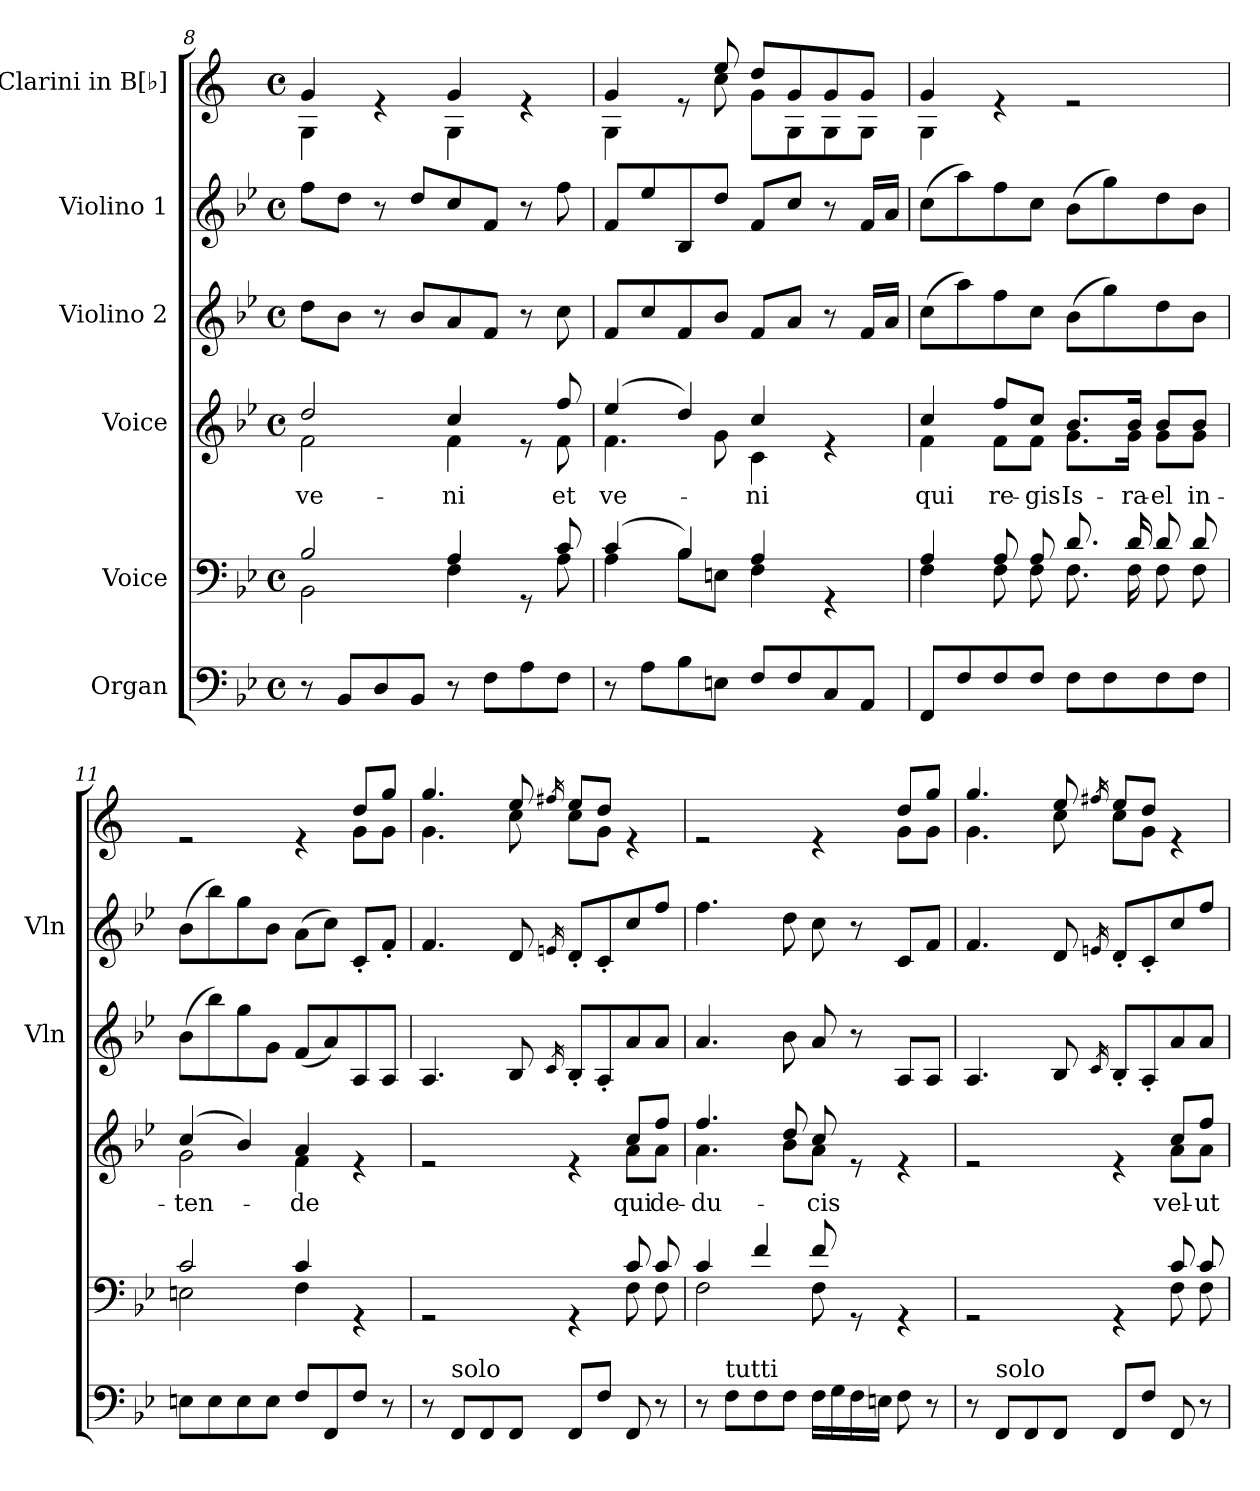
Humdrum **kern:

**kern	**kern	**kern	**text	**kern	**kern	**kern
*part6	*part5	*part4	*part4	*part3	*part2	*part1
*staff6	*staff5	*staff4	*staff4	*staff3	*staff2	*staff1
*I"Organ	*I"Voice	*I"Voice	*	*I"Violino 2	*I"Violino 1	*I"Clarini in B[♭]
*	*	*	*	*I'Vln	*I'Vln	*
*clefF4	*clefF4	*clefG2	*	*clefG2	*clefG2	*clefG2
*	*	*	*	*	*	*ITrd1c2
*k[b-e-]	*k[b-e-]	*k[b-e-]	*	*k[b-e-]	*k[b-e-]	*k[b-e-]
*M4/4	*M4/4	*M4/4	*	*M4/4	*M4/4	*M4/4
*met(c)	*met(c)	*met(c)	*	*met(c)	*met(c)	*met(c)
=8	=8	=8	=8	=8	=8	=8
*	*^	*	*	*	*	*
!	!	!	!	!LO:LY:b	!	!	!
*	*	*	*^	*	*	*	*^
8r	2B-/	2BB-\	2dd/	2f\	ve-	8dd\L	8ff\L	4f/	4F\
8BB-/L	.	.	.	.	.	8b-\J	8dd\J	.	.
8D/	.	.	.	.	.	8r	8r	4re	4ryy
8BB-/J	.	.	.	.	.	8b-/L	8dd/L	.	.
!	!	!	!	!	!LO:LY:b	!	!	!	!
8r	4A/	4F\	4cc/	4f\	-ni	8a/	8cc/	4f/	4F\
8F\L	.	.	.	.	.	8f/J	8f/J	.	.
8A\	8rGG	8ryy	8re	8ryy	.	8r	8r	4re	4ryy
!	!	!	!	!	!LO:LY:b	!	!	!	!
8F\J	8c/	8A\	8ff/	8f\	et	8cc\	8ff\	.	.
=9	=9	=9	=9	=9	=9	=9	=9	=9	=9
!	!	!	!	!	!LO:LY:b	!	!	!	!
8r	(4c/	4A\	(4ee-/	4.f\	ve-	8f/L	8f/L	4f/	4F\
8A\L	.	.	.	.	.	8cc/	8ee-/	.	.
8B-\	4B-/)	8B-\L	4dd/)	.	.	8f/	8B-/	8re	8ryy
8En\J	.	8En\J	.	8g\	.	8b-/J	8dd/J	8dd/	8b-\
!	!	!	!	!	!LO:LY:b	!	!	!	!
8F/L	4A/	4F\	4cc/	4c\	-ni	8f/L	8f/L	8cc/L	8f\L
8F/	.	.	.	.	.	8a/J	8cc/J	8f/	8F\
8C/	4rGG	4ryy	4re	4ryy	.	8r	8r	8f/	8F\
8AA/J	.	.	.	.	.	16f/LL	16f/LL	8f/J	8F\J
.	.	.	.	.	.	16a/JJ	16a/JJ	.	.
=10	=10	=10	=10	=10	=10	=10	=10	=10	=10
!	!	!	!	!	!LO:LY:b	!	!	!	!
8FF/L	4A/	4F\	4cc/	4f\	qui	(8cc\L	(8cc\L	4f/	4F\
8F/	.	.	.	.	.	8aa\)	8aa\)	.	.
!	!	!	!	!	!LO:LY:b	!	!	!	!
8F/	8A/	8F\	8ff/L	8f\L	re-	8ff\	8ff\	4re	2.ryy
!	!	!	!	!	!LO:LY:b	!	!	!	!
8F/J	8A/	8F\	8cc/J	8f\J	-gis	8cc\J	8cc\J	.	.
!	!	!	!	!	!LO:LY:b	!	!	!	!
8F\L	8.d/	8.F\	8.b-/L	8.g\L	Is-	(8b-\L	(8b-\L	2re	.
8F\	.	.	.	.	.	8gg\)	8gg\)	.	.
!	!	!	!	!	!LO:LY:b	!	!	!	!
.	16d/	16F\	16b-/Jk	16g\Jk	-ra-	.	.	.	.
!	!	!	!	!	!LO:LY:b	!	!	!	!
8F\	8d/	8F\	8b-/L	8g\L	-el	8dd\	8dd\	.	.
!	!	!	!	!	!LO:LY:b	!	!	!	!
8F\J	8d/	8F\	8b-/J	8g\J	in-	8b-\J	8b-\J	.	.
!!LO:LB:g=z	!!
=11	=11	=11	=11	=11	=11	=11	=11	=11	=11
!	!	!	!	!	!LO:LY:b	!	!	!	!
8En\L	2c/	2En\	(4cc/	2g\	-ten-	(8b-\L	(8b-\L	2re	2.ryy
8E\	.	.	.	.	.	8bb-\)	8bb-\)	.	.
8E\	.	.	4b-/)	.	.	8gg\	8gg\	.	.
8E\J	.	.	.	.	.	8g\J	8b-\J	.	.
!	!	!	!	!	!LO:LY:b	!	!	!	!
8F/L	4c/	4F\	4a/	4f\	-de	(8f/L	(8a\L	4re	.
8FF/	.	.	.	.	.	8a/)	8cc\J)	.	.
8F/J	4rGG	4ryy	4re	4ryy	.	8A/	8c'/L	8cc/L	8f\L
8r	.	.	.	.	.	8A/J	8f'/J	8ff/J	8f\J
=12	=12	=12	=12	=12	=12	=12	=12	=12	=12
8r	2rGG	2.ryy	2re	2.ryy	.	4.A/	4.f/	4.ff/	4.f\
!LO:TX:a:t=solo	!	!	!	!	!	!	!	!	!
8FF/L	.	.	.	.	.	.	.	.	.
8FF/	.	.	.	.	.	.	.	.	.
8FF/J	.	.	.	.	.	8B-/	8d/	8dd/	8b-\
.	.	.	.	.	.	16qc/	16qen/	16qeen/	.
8FF/L	4rGG	.	4re	.	.	8B-'/L	8d'/L	8dd/L	8b-\L
8F/J	.	.	.	.	.	8A'/	8c'/	8cc/J	8f\J
!	!	!	!	!	!LO:LY:b	!	!	!	!
8FF/	8c/	8F\	8cc/L	8a\L	qui	8a/	8cc/	4re	4ryy
!	!	!	!	!	!LO:LY:b	!	!	!	!
8r	8c/	8F\	8ff/J	8a\J	de-	8a/J	8ff/J	.	.
=13	=13	=13	=13	=13	=13	=13	=13	=13	=13
!	!	!	!	!	!LO:LY:b	!	!	!	!
8r	4c/	2F\	4.ff/	4.a\	-du-	4.a/	4.ff\	2re	2.ryy
!LO:TX:a:t=tutti	!	!	!	!	!	!	!	!	!
8F\L	.	.	.	.	.	.	.	.	.
8F\	4f/	.	.	.	.	.	.	.	.
8F\J	.	.	8dd/	8b-\L	.	8b-\	8dd\	.	.
!	!	!	!	!	!LO:LY:b	!	!	!	!
16F\LL	8f/	8F\	8cc/	8a\J	-cis	8a/	8cc\	4re	.
16G\	.	.	.	.	.	.	.	.	.
16F\	8rGG	4.ryy	8re	4.ryy	.	8r	8r	.	.
16En\JJ	.	.	.	.	.	.	.	.	.
8F\	4rGG	.	4re	.	.	8A/L	8c/L	8cc/L	8f\L
8r	.	.	.	.	.	8A/J	8f/J	8ff/J	8f\J
=14	=14	=14	=14	=14	=14	=14	=14	=14	=14
8r	2rGG	2.ryy	2re	2.ryy	.	4.A/	4.f/	4.ff/	4.f\
!LO:TX:a:t=solo	!	!	!	!	!	!	!	!	!
8FF/L	.	.	.	.	.	.	.	.	.
8FF/	.	.	.	.	.	.	.	.	.
8FF/J	.	.	.	.	.	8B-/	8d/	8dd/	8b-\
.	.	.	.	.	.	16qc/	16qen/	16qeen/	.
8FF/L	4rGG	.	4re	.	.	8B-'/L	8d'/L	8dd/L	8b-\L
8F/J	.	.	.	.	.	8A'/	8c'/	8cc/J	8f\J
!	!	!	!	!	!LO:LY:b	!	!	!	!
8FF/	8c/	8F\	8cc/L	8a\L	vel-	8a/	8cc/	4re	4ryy
!	!	!	!	!	!LO:LY:b	!	!	!	!
8r	8c/	8F\	8ff/J	8a\J	-ut	8a/J	8ff/J	.	.
*	*v	*v	*	*	*	*	*	*v	*v
*	*	*v	*v	*	*	*	*
=	=	=	=	=	=	=
*-	*-	*-	*-	*-	*-	*-
